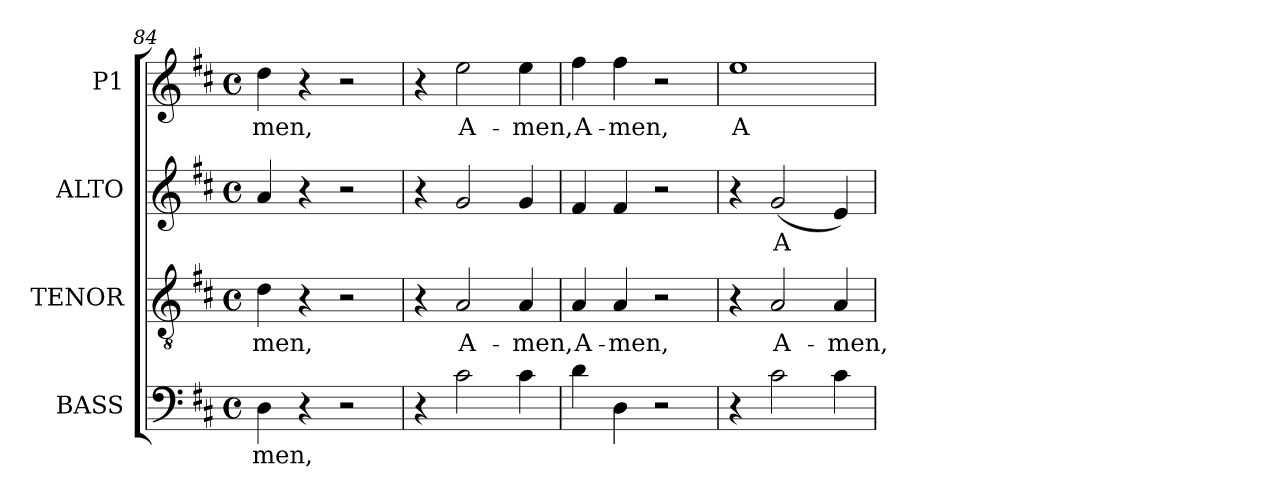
**kern	**text	**kern	**text	**kern	**text	**kern	**text
*part4	*part4	*part3	*part3	*part2	*part2	*part1	*part1
*staff4	*staff4	*staff3	*staff3	*staff2	*staff2	*staff1	*staff1
*I"BASS	*	*I"TENOR	*	*I"ALTO	*	*I"P1	*
*clefF4	*	*clefGv2	*	*clefG2	*	*clefG2	*
*	*	*ITrd7c12	*	*	*	*	*
*k[f#c#]	*	*k[f#c#]	*	*k[f#c#]	*	*k[f#c#]	*
*D:	*	*D:	*	*D:	*	*D:	*
*M4/4	*	*M4/4	*	*M4/4	*	*M4/4	*
*met(c)	*	*met(c)	*	*met(c)	*	*met(c)	*
=84	=84	=84	=84	=84	=84	=84	=84
!	!LO:LY:b:color=#000000	!	!	!	!	!	!
!	!	!	!LO:LY:b:color=#000000	!	!	!	!
!	!	!	!	!	!	!	!LO:LY:b:color=#000000
4Di\	-men,	4Di\	-men,	4ai/	.	4ddi\	-men,
4r	.	4r	.	4r	.	4r	.
2r	.	2r	.	2r	.	2r	.
=85	=85	=85	=85	=85	=85	=85	=85
4r	.	4r	.	4r	.	4r	.
!	!	!	!LO:LY:b:color=#000000	!	!	!	!
!	!	!	!	!	!	!	!LO:LY:b:color=#000000
2c#i\	.	2AAi/	A-	2gi/	.	2eei\	A-
!	!	!	!LO:LY:b:color=#000000	!	!	!	!
!	!	!	!	!	!	!	!LO:LY:b:color=#000000
4c#i\	.	4AAi/	-men,	4gi/	.	4eei\	-men,
=86	=86	=86	=86	=86	=86	=86	=86
!	!	!	!LO:LY:b:color=#000000	!	!	!	!
!	!	!	!	!	!	!	!LO:LY:b:color=#000000
4di\	.	4AAi/	A-	4f#i/	.	4ff#i\	A-
!	!	!	!LO:LY:b:color=#000000	!	!	!	!
!	!	!	!	!	!	!	!LO:LY:b:color=#000000
4Di\	.	4AAi/	-men,	4f#i/	.	4ff#i\	-men,
2r	.	2r	.	2r	.	2r	.
=87	=87	=87	=87	=87	=87	=87	=87
!	!	!	!	!	!	!	!LO:LY:b:color=#000000
4r	.	4r	.	4r	.	1eei	A-
!	!	!	!LO:LY:b:color=#000000	!	!	!	!
!	!	!	!	!	!LO:LY:a:color=#000000	!	!
2c#i\	.	2AAi/	A-	(2gi/	A	.	.
!	!	!	!LO:LY:b:color=#000000	!	!	!	!
4c#i\	.	4AAi/	-men,	4ei/)	.	.	.
=	=	=	=	=	=	=	=
*-	*-	*-	*-	*-	*-	*-	*-
